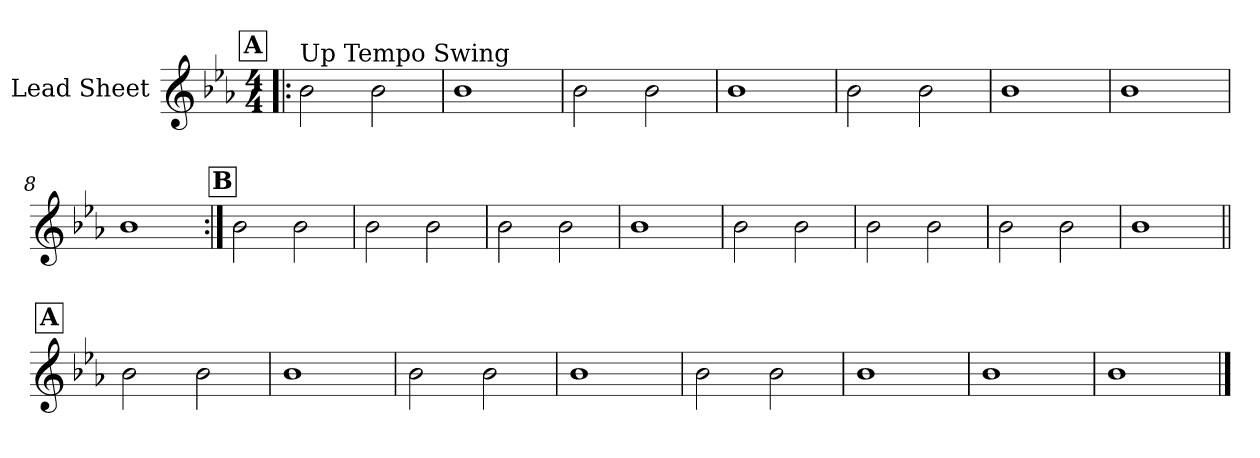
**kern
*part1
*staff1
*I"Lead Sheet
*clefG2
*k[b-e-a-]
*c:
*M4/4
!!LO:REH:place=s1:a:fs=14:t=A
=1!|:
!LO:TX:a:t=Up Tempo Swing
2b-\
2b-\
=2
1b-
=3
2b-\
2b-\
=4
1b-
!!LO:LB:g=z
=5
2b-\
2b-\
=6
1b-
=7
1b-
=8
1b-
!!LO:LB:g=z
!!LO:REH:place=s1:a:fs=14:t=B
=9:|!
2b-\
2b-\
=10
2b-\
2b-\
=11
2b-\
2b-\
=12
1b-
!!LO:LB:g=z
=13
2b-\
2b-\
=14
2b-\
2b-\
=15
2b-\
2b-\
=16
1b-
!!LO:LB:g=z
!!LO:REH:place=s1:a:fs=14:t=A
=17||
2b-\
2b-\
=18
1b-
=19
2b-\
2b-\
=20
1b-
!!LO:LB:g=z
=21
2b-\
2b-\
=22
1b-
=23
1b-
=24
1b-
==
*-
